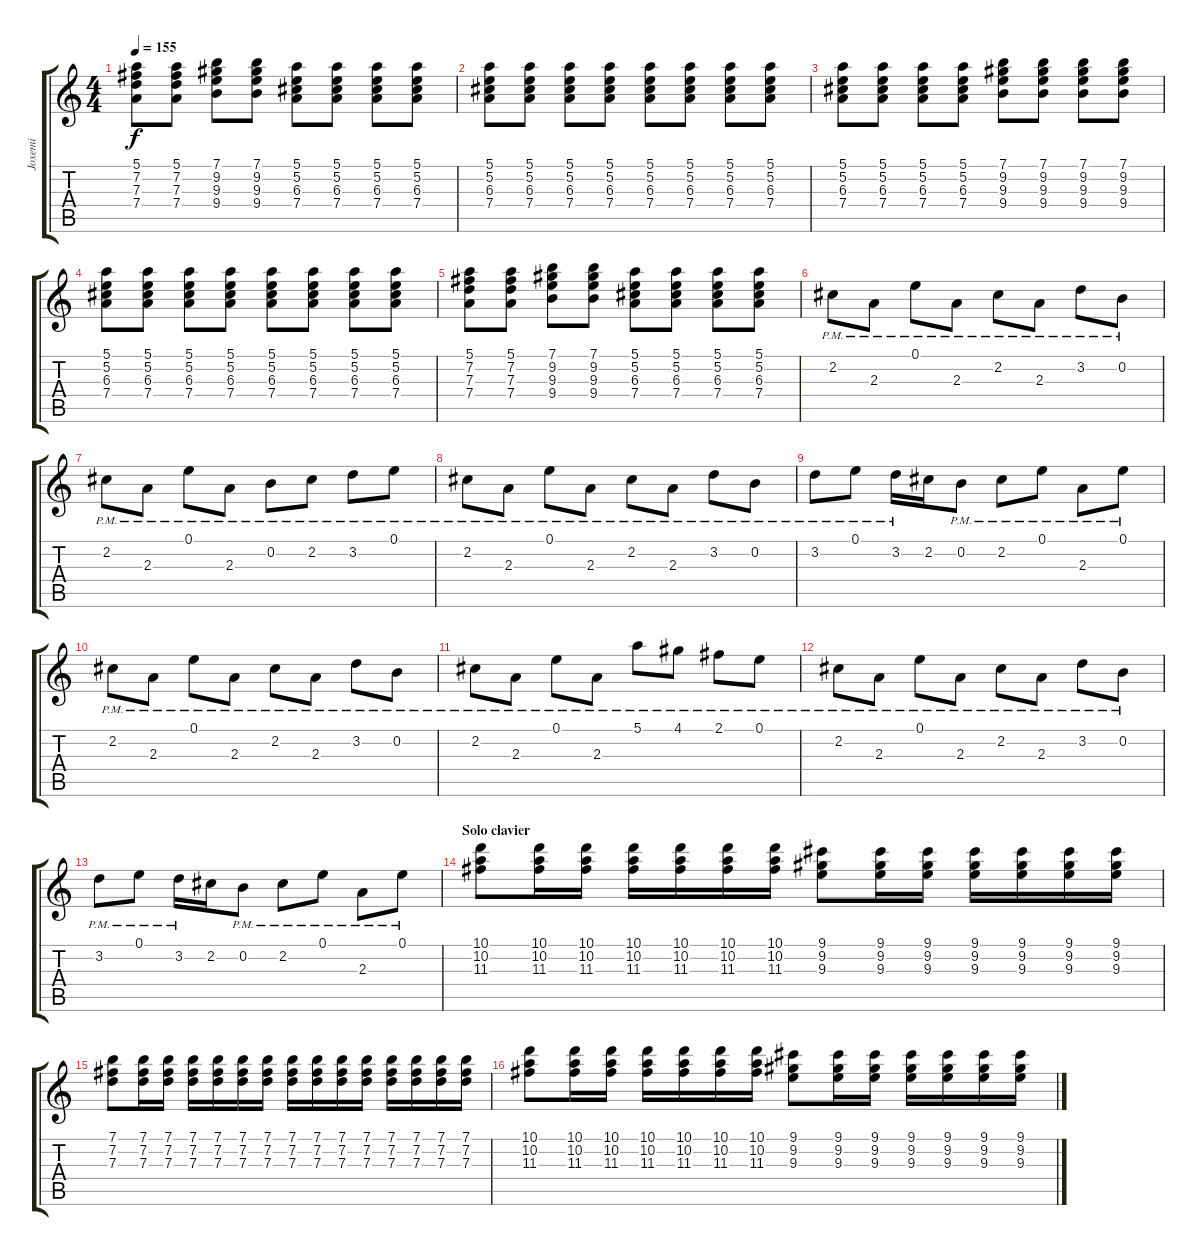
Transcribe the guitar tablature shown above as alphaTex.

\track ("Joxemi" "Joxemi") {instrument banjo}
\staff {score tabs}
\tuning (E4 B3 G3 D3 A2 E2) {hide}
\displaytranspose 12
\ts (4 4)
\tempo 155
\clef g2
\ks c
(5.1 7.2 7.3 7.4).8{dy f} (5.1 7.2 7.3 7.4).8 (7.1 9.2 9.3 9.4).8 (7.1 9.2 9.3 9.4).8 (5.1 5.2 6.3 7.4).8 (5.1 5.2 6.3 7.4).8 (5.1 5.2 6.3 7.4).8 (5.1 5.2 6.3 7.4).8 |
(5.1 5.2 6.3 7.4).8 (5.1 5.2 6.3 7.4).8 (5.1 5.2 6.3 7.4).8 (5.1 5.2 6.3 7.4).8 (5.1 5.2 6.3 7.4).8 (5.1 5.2 6.3 7.4).8 (5.1 5.2 6.3 7.4).8 (5.1 5.2 6.3 7.4).8 |
(5.1 5.2 6.3 7.4).8 (5.1 5.2 6.3 7.4).8 (5.1 5.2 6.3 7.4).8 (5.1 5.2 6.3 7.4).8 (7.1 9.2 9.3 9.4).8 (7.1 9.2 9.3 9.4).8 (7.1 9.2 9.3 9.4).8 (7.1 9.2 9.3 9.4).8 |
(5.1 5.2 6.3 7.4).8 (5.1 5.2 6.3 7.4).8 (5.1 5.2 6.3 7.4).8 (5.1 5.2 6.3 7.4).8 (5.1 5.2 6.3 7.4).8 (5.1 5.2 6.3 7.4).8 (5.1 5.2 6.3 7.4).8 (5.1 5.2 6.3 7.4).8 |
(5.1 7.2 7.3 7.4).8 (5.1 7.2 7.3 7.4).8 (7.1 9.2 9.3 9.4).8 (7.1 9.2 9.3 9.4).8 (5.1 5.2 6.3 7.4).8 (5.1 5.2 6.3 7.4).8 (5.1 5.2 6.3 7.4).8 (5.1 5.2 6.3 7.4).8 |
2.2{pm}.8{volume 12} 2.3{pm}.8 0.1{pm}.8 2.3{pm}.8 2.2{pm}.8 2.3{pm}.8 3.2{pm}.8 0.2{pm}.8 |
2.2{pm}.8 2.3{pm}.8 0.1{pm}.8 2.3{pm}.8 0.2{pm}.8 2.2{pm}.8 3.2{pm}.8 0.1{pm}.8 |
2.2{pm}.8 2.3{pm}.8 0.1{pm}.8 2.3{pm}.8 2.2{pm}.8 2.3{pm}.8 3.2{pm}.8 0.2{pm}.8 |
3.2{pm}.8 0.1{pm}.8 3.2{pm}.16 2.2.16 0.2{pm}.8 2.2{pm}.8 0.1{pm}.8 2.3{pm}.8 0.1{pm}.8 |
2.2{pm}.8 2.3{pm}.8 0.1{pm}.8 2.3{pm}.8 2.2{pm}.8 2.3{pm}.8 3.2{pm}.8 0.2{pm}.8 |
2.2{pm}.8 2.3{pm}.8 0.1{pm}.8 2.3{pm}.8 5.1{pm}.8 4.1{pm}.8 2.1{pm}.8 0.1{pm}.8 |
2.2{pm}.8 2.3{pm}.8 0.1{pm}.8 2.3{pm}.8 2.2{pm}.8 2.3{pm}.8 3.2{pm}.8 0.2{pm}.8 |
3.2{pm}.8 0.1{pm}.8 3.2{pm}.16 2.2.16 0.2{pm}.8 2.2{pm}.8 0.1{pm}.8 2.3{pm}.8 0.1{pm}.8 |
\section ("" "Solo clavier")
(10.1 10.2 11.3).8{volume 9} (10.1 10.2 11.3).16 (10.1 10.2 11.3).16 (10.1 10.2 11.3).16 (10.1 10.2 11.3).16 (10.1 10.2 11.3).16 (10.1 10.2 11.3).16 (9.1 9.2 9.3).8 (9.1 9.2 9.3).16 (9.1 9.2 9.3).16 (9.1 9.2 9.3).16 (9.1 9.2 9.3).16 (9.1 9.2 9.3).16 (9.1 9.2 9.3).16 |
(7.1 7.2 7.3).8 (7.1 7.2 7.3).16 (7.1 7.2 7.3).16 (7.1 7.2 7.3).16 (7.1 7.2 7.3).16 (7.1 7.2 7.3).16 (7.1 7.2 7.3).16 (7.1 7.2 7.3).16 (7.1 7.2 7.3).16 (7.1 7.2 7.3).16 (7.1 7.2 7.3).16 (7.1 7.2 7.3).16 (7.1 7.2 7.3).16 (7.1 7.2 7.3).16 (7.1 7.2 7.3).16 |
(10.1 10.2 11.3).8 (10.1 10.2 11.3).16 (10.1 10.2 11.3).16 (10.1 10.2 11.3).16 (10.1 10.2 11.3).16 (10.1 10.2 11.3).16 (10.1 10.2 11.3).16 (9.1 9.2 9.3).8 (9.1 9.2 9.3).16 (9.1 9.2 9.3).16 (9.1 9.2 9.3).16 (9.1 9.2 9.3).16 (9.1 9.2 9.3).16 (9.1 9.2 9.3).16
